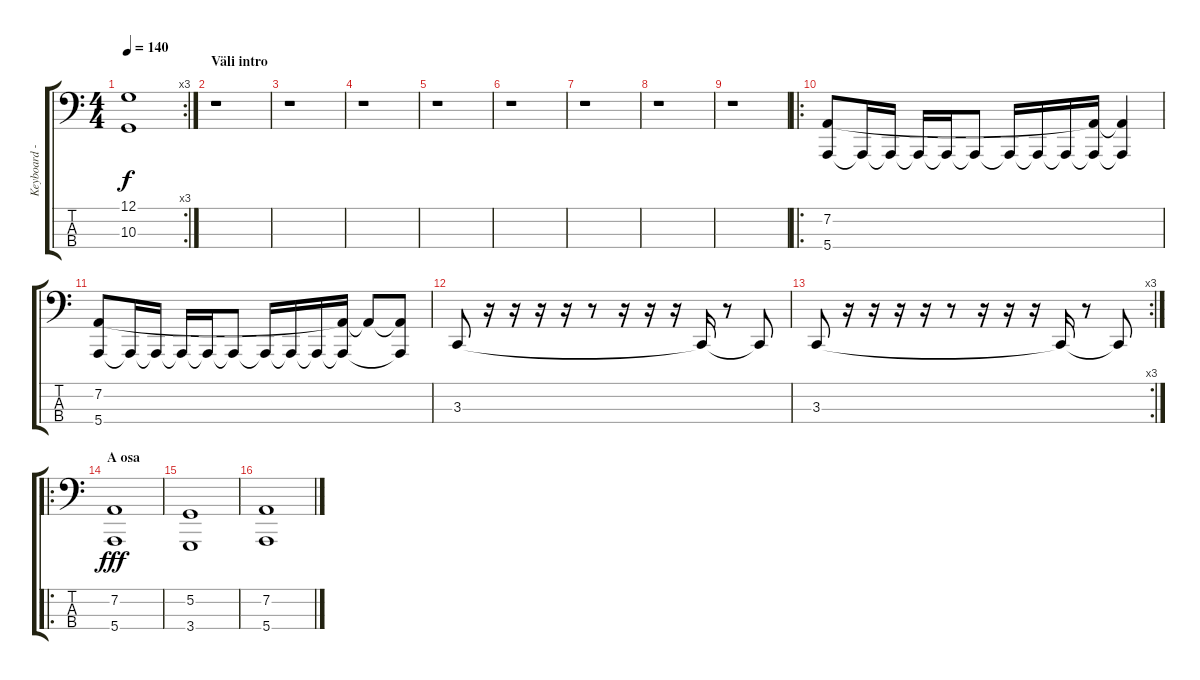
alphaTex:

\track ("Keyboard - Rock Organ(bass)" "Keyboard -") {instrument rockorgan}
\staff {score tabs}
\tuning (G2 D2 A1 E1) {hide}
\rc 3
\ts (4 4)
\tempo 140
\clef f4
\ks c
(12.1 10.3).1{dy f} |
\section ("" "Väli intro")
r.1 |
r.1 |
r.1 |
r.1 |
r.1 |
r.1 |
r.1 |
r.1 |
\ro
(7.2 5.4).8{instrument stringensemble1} 5.4{t}.16 5.4{t}.16 5.4{t}.16 5.4{t}.16 5.4{t}.8 5.4{t}.16 5.4{t}.16 5.4{t}.16 (7.2{t} 5.4{t}).16 (7.2{t} 5.4{t}).4 |
(7.2 5.4).8 5.4{t}.16 5.4{t}.16 5.4{t}.16 5.4{t}.16 5.4{t}.8 5.4{t}.16 5.4{t}.16 5.4{t}.16 (7.2{t} 5.4{t}).16 7.2{t}.8 (7.2{t} 5.4{t}).8 |
3.3.8 r.16 r.16 r.16 r.16 r.8 r.16 r.16 r.16 3.3{t}.16 r.8 3.3{t}.8 |
\rc 3
3.3.8 r.16 r.16 r.16 r.16 r.8 r.16 r.16 r.16 3.3{t}.16 r.8 3.3{t}.8 |
\ro
\section ("" "A osa")
(7.2 5.4).1{dy fff instrument choiraahs} |
(5.2 3.4).1 |
(7.2 5.4).1
